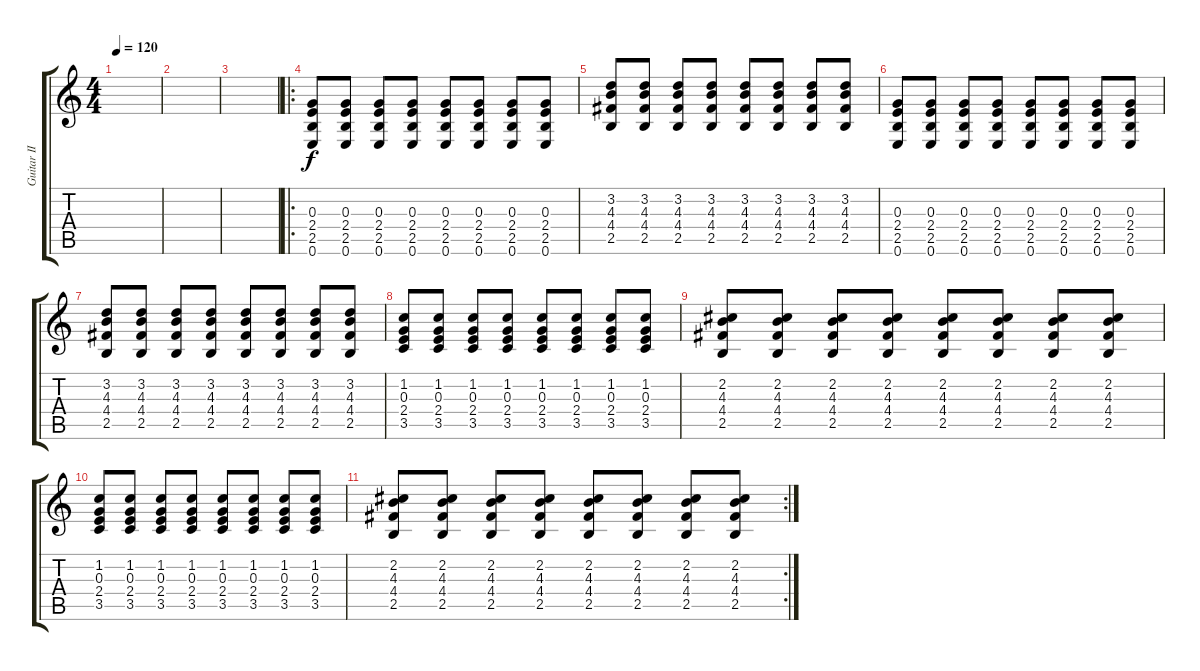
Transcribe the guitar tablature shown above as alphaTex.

\track ("Guitar II" "Guitar II") {instrument distortionguitar}
\staff {score tabs}
\tuning (E4 B3 G3 D3 A2 E2) {hide}
\ts (4 4)
\tempo 120
\clef g2
\ks c
|
|
|
\ro
(0.3 2.4 2.5 0.6).8 (0.3 2.4 2.5 0.6).8 (0.3 2.4 2.5 0.6).8 (0.3 2.4 2.5 0.6).8 (0.3 2.4 2.5 0.6).8 (0.3 2.4 2.5 0.6).8 (0.3 2.4 2.5 0.6).8 (0.3 2.4 2.5 0.6).8 |
(3.2 4.3 4.4 2.5).8 (3.2 4.3 4.4 2.5).8 (3.2 4.3 4.4 2.5).8 (3.2 4.3 4.4 2.5).8 (3.2 4.3 4.4 2.5).8 (3.2 4.3 4.4 2.5).8 (3.2 4.3 4.4 2.5).8 (3.2 4.3 4.4 2.5).8 |
(0.3 2.4 2.5 0.6).8 (0.3 2.4 2.5 0.6).8 (0.3 2.4 2.5 0.6).8 (0.3 2.4 2.5 0.6).8 (0.3 2.4 2.5 0.6).8 (0.3 2.4 2.5 0.6).8 (0.3 2.4 2.5 0.6).8 (0.3 2.4 2.5 0.6).8 |
(3.2 4.3 4.4 2.5).8 (3.2 4.3 4.4 2.5).8 (3.2 4.3 4.4 2.5).8 (3.2 4.3 4.4 2.5).8 (3.2 4.3 4.4 2.5).8 (3.2 4.3 4.4 2.5).8 (3.2 4.3 4.4 2.5).8 (3.2 4.3 4.4 2.5).8 |
(1.2 0.3 2.4 3.5).8 (1.2 0.3 2.4 3.5).8 (1.2 0.3 2.4 3.5).8 (1.2 0.3 2.4 3.5).8 (1.2 0.3 2.4 3.5).8 (1.2 0.3 2.4 3.5).8 (1.2 0.3 2.4 3.5).8 (1.2 0.3 2.4 3.5).8 |
(2.2 4.3 4.4 2.5).8 (2.2 4.3 4.4 2.5).8 (2.2 4.3 4.4 2.5).8 (2.2 4.3 4.4 2.5).8 (2.2 4.3 4.4 2.5).8 (2.2 4.3 4.4 2.5).8 (2.2 4.3 4.4 2.5).8 (2.2 4.3 4.4 2.5).8 |
(1.2 0.3 2.4 3.5).8 (1.2 0.3 2.4 3.5).8 (1.2 0.3 2.4 3.5).8 (1.2 0.3 2.4 3.5).8 (1.2 0.3 2.4 3.5).8 (1.2 0.3 2.4 3.5).8 (1.2 0.3 2.4 3.5).8 (1.2 0.3 2.4 3.5).8 |
\rc 2
(2.2 4.3 4.4 2.5).8 (2.2 4.3 4.4 2.5).8 (2.2 4.3 4.4 2.5).8 (2.2 4.3 4.4 2.5).8 (2.2 4.3 4.4 2.5).8 (2.2 4.3 4.4 2.5).8 (2.2 4.3 4.4 2.5).8 (2.2 4.3 4.4 2.5).8
